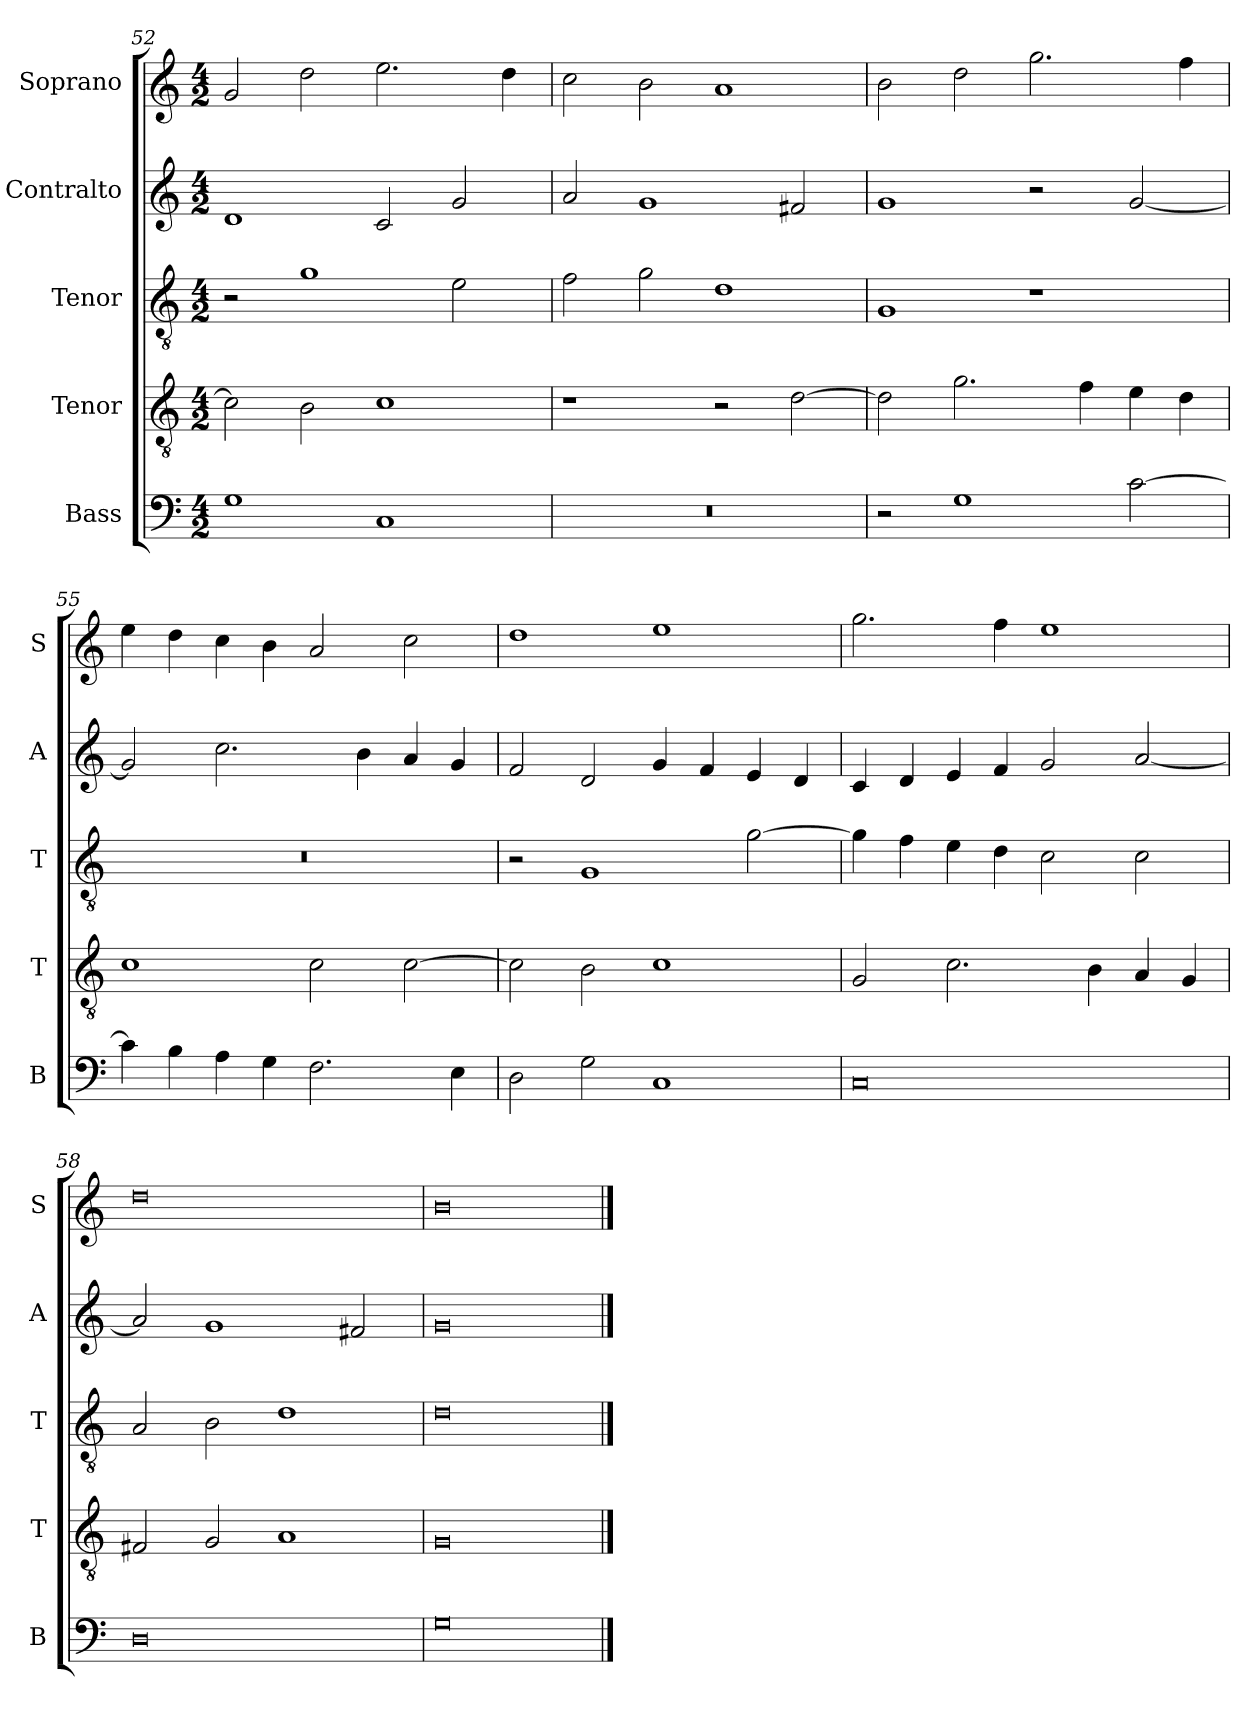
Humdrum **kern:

**kern	**kern	**kern	**kern	**kern
*part5	*part4	*part3	*part2	*part1
*staff5	*staff4	*staff3	*staff2	*staff1
*I"Bass	*I"Tenor	*I"Tenor	*I"Contralto	*I"Soprano
*I'B	*I'T	*I'T	*I'A	*I'S
*clefF4	*clefGv2	*clefGv2	*clefG2	*clefG2
*k[]	*k[]	*k[]	*k[]	*k[]
*G:mix	*G:mix	*G:mix	*G:mix	*G:mix
*M4/2	*M4/2	*M4/2	*M4/2	*M4/2
=52	=52	=52	=52	=52
1G	2c]	2r	1d	2g
.	2B	1g	.	2dd
1C	1c	.	2c	2.ee
.	.	2e	2g	.
.	.	.	.	4dd
=53	=53	=53	=53	=53
0r	1r	2f	2a	2cc
.	.	2g	1g	2b
.	2r	1d	.	1a
.	[2d	.	2f#X	.
=54	=54	=54	=54	=54
2r	2d]	1G	1g	2b
1G	2.g	.	.	2dd
.	.	1r	2r	2.gg
.	4f	.	.	.
[2c	4e	.	[2g	.
.	4d	.	.	4ff
=55	=55	=55	=55	=55
4c]	1c	0r	2g]	4ee
4B	.	.	.	4dd
4A	.	.	2.cc	4cc
4G	.	.	.	4b
2.F	2c	.	.	2a
.	.	.	4b	.
.	[2c	.	4a	2cc
4E	.	.	4g	.
=56	=56	=56	=56	=56
2D	2c]	2r	2f	1dd
2G	2B	1G	2d	.
1C	1c	.	4g	1ee
.	.	.	4f	.
.	.	[2g	4e	.
.	.	.	4d	.
=57	=57	=57	=57	=57
0C	2G	4g]	4c	2.gg
.	.	4f	4d	.
.	2.c	4e	4e	.
.	.	4d	4f	4ff
.	.	2c	2g	1ee
.	4B	.	.	.
.	4A	2c	[2a	.
.	4G	.	.	.
=58	=58	=58	=58	=58
0D	2F#X	2A	2a]	0dd
.	2G	2B	1g	.
.	1A	1d	.	.
.	.	.	2f#X	.
=59	=59	=59	=59	=59
0G	0G	0d	0g	0b
==	==	==	==	==
*-	*-	*-	*-	*-
